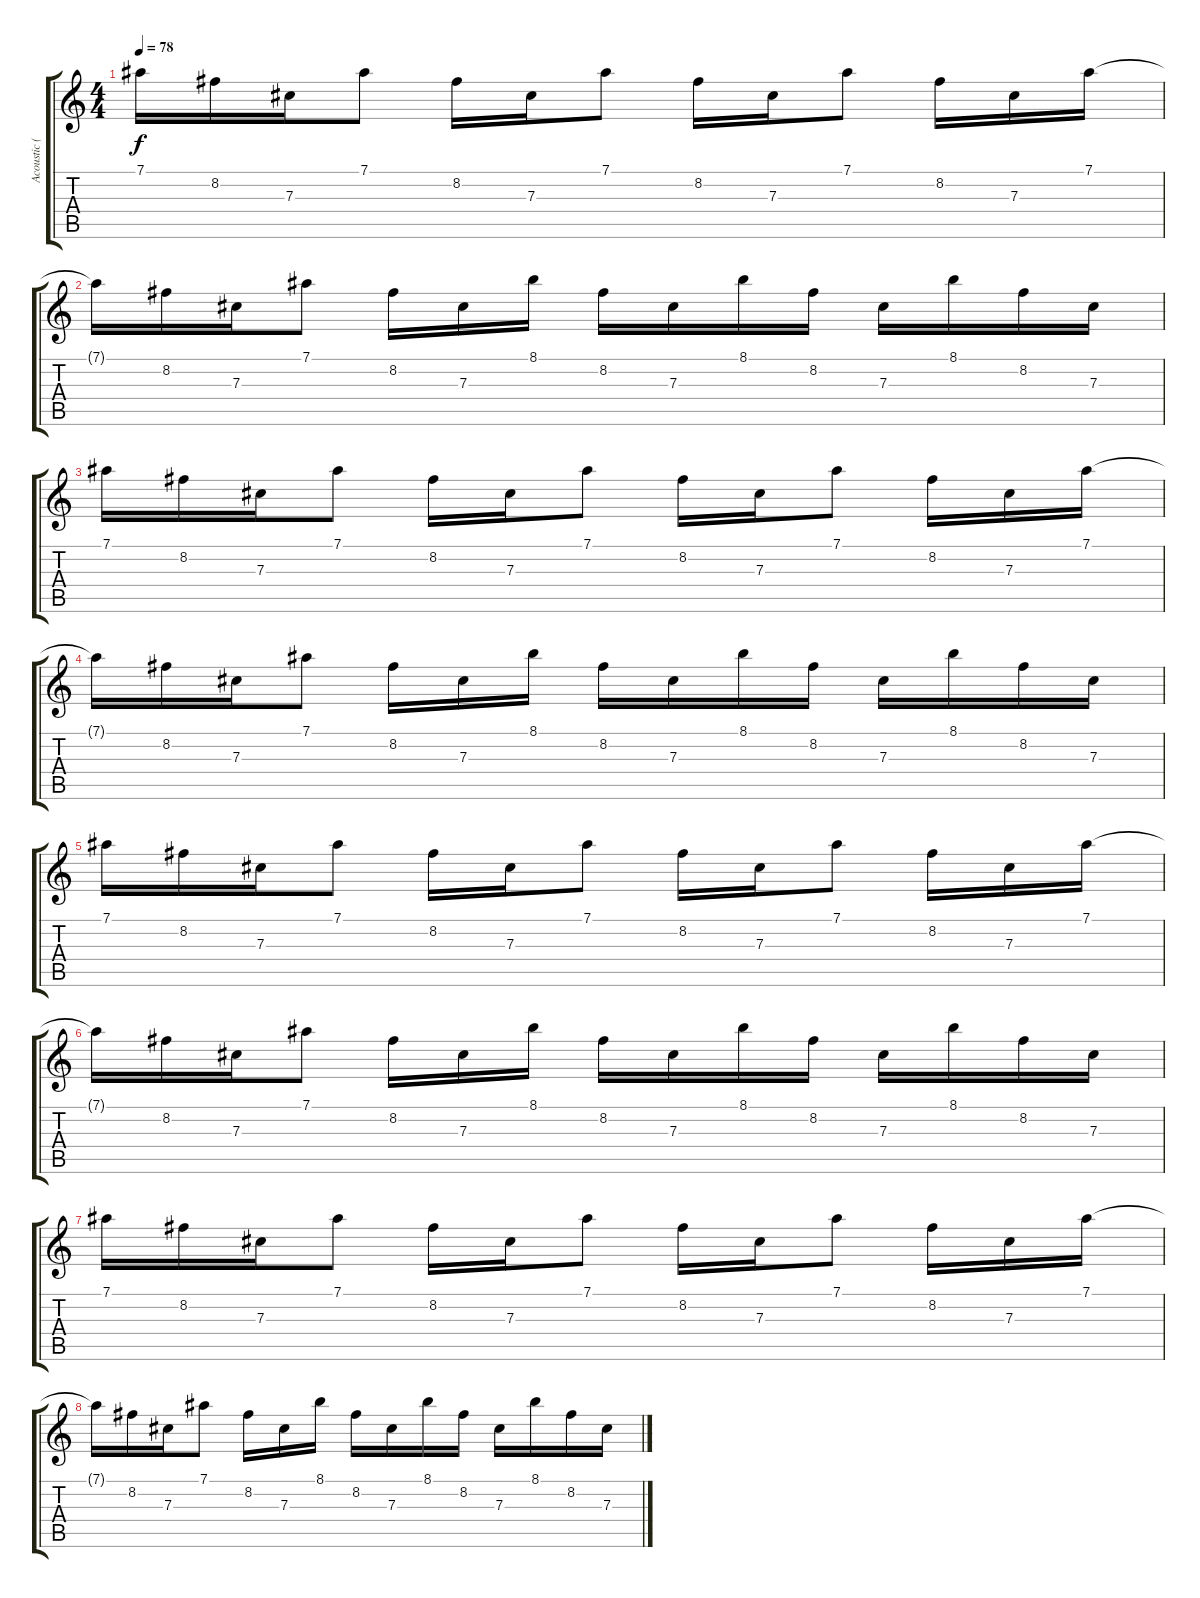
\track ("Acoustic (shamo)" "Acoustic (") {instrument acousticguitarsteel}
\staff {score tabs}
\tuning (Eb4 Bb3 Gb3 Db3 Ab2 Eb2) {hide}
\ts (4 4)
\tempo 78
\clef g2
\ks c
7.1.16{dy f} 8.2.16 7.3.16 7.1.8 8.2.16 7.3.16 7.1.8 8.2.16 7.3.16 7.1.8 8.2.16 7.3.16 7.1.16 |
7.1{t}.16 8.2.16 7.3.16 7.1.8 8.2.16 7.3.16 8.1.16 8.2.16 7.3.16 8.1.16 8.2.16 7.3.16 8.1.16 8.2.16 7.3.16 |
7.1.16 8.2.16 7.3.16 7.1.8 8.2.16 7.3.16 7.1.8 8.2.16 7.3.16 7.1.8 8.2.16 7.3.16 7.1.16 |
7.1{t}.16 8.2.16 7.3.16 7.1.8 8.2.16 7.3.16 8.1.16 8.2.16 7.3.16 8.1.16 8.2.16 7.3.16 8.1.16 8.2.16 7.3.16 |
7.1.16 8.2.16 7.3.16 7.1.8 8.2.16 7.3.16 7.1.8 8.2.16 7.3.16 7.1.8 8.2.16 7.3.16 7.1.16 |
7.1{t}.16 8.2.16 7.3.16 7.1.8 8.2.16 7.3.16 8.1.16 8.2.16 7.3.16 8.1.16 8.2.16 7.3.16 8.1.16 8.2.16 7.3.16 |
7.1.16 8.2.16 7.3.16 7.1.8 8.2.16 7.3.16 7.1.8 8.2.16 7.3.16 7.1.8 8.2.16 7.3.16 7.1.16 |
7.1{t}.16 8.2.16 7.3.16 7.1.8 8.2.16 7.3.16 8.1.16 8.2.16 7.3.16 8.1.16 8.2.16 7.3.16 8.1.16 8.2.16 7.3.16
